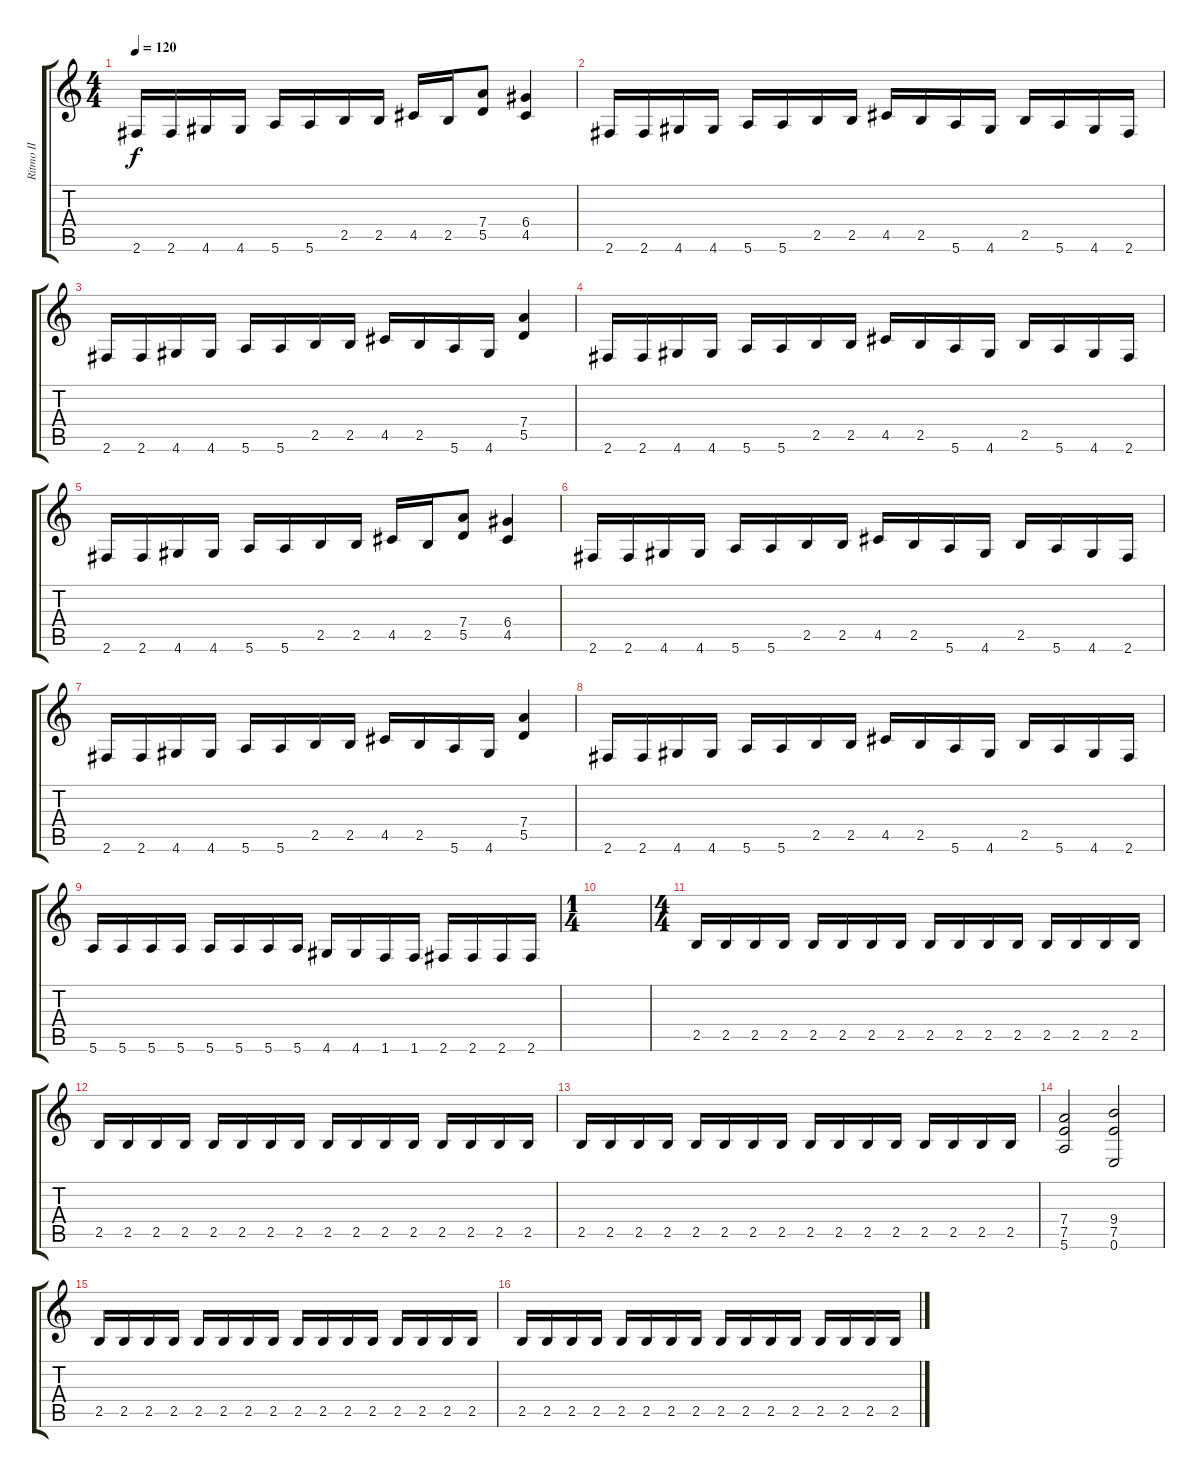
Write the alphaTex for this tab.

\track ("Ritmo II" "Ritmo II") {instrument distortionguitar}
\staff {score tabs}
\tuning (E4 B3 G3 D3 A2 E2) {hide}
\ts (4 4)
\tempo 120
\clef g2
\ks c
2.6.16{dy f} 2.6.16 4.6.16 4.6.16 5.6.16 5.6.16 2.5.16 2.5.16 4.5.16 2.5.16 (7.4 5.5).8 (6.4 4.5).4 |
2.6.16 2.6.16 4.6.16 4.6.16 5.6.16 5.6.16 2.5.16 2.5.16 4.5.16 2.5.16 5.6.16 4.6.16 2.5.16 5.6.16 4.6.16 2.6.16 |
2.6.16 2.6.16 4.6.16 4.6.16 5.6.16 5.6.16 2.5.16 2.5.16 4.5.16 2.5.16 5.6.16 4.6.16 (7.4 5.5).4 |
2.6.16 2.6.16 4.6.16 4.6.16 5.6.16 5.6.16 2.5.16 2.5.16 4.5.16 2.5.16 5.6.16 4.6.16 2.5.16 5.6.16 4.6.16 2.6.16 |
2.6.16 2.6.16 4.6.16 4.6.16 5.6.16 5.6.16 2.5.16 2.5.16 4.5.16 2.5.16 (7.4 5.5).8 (6.4 4.5).4 |
2.6.16 2.6.16 4.6.16 4.6.16 5.6.16 5.6.16 2.5.16 2.5.16 4.5.16 2.5.16 5.6.16 4.6.16 2.5.16 5.6.16 4.6.16 2.6.16 |
2.6.16 2.6.16 4.6.16 4.6.16 5.6.16 5.6.16 2.5.16 2.5.16 4.5.16 2.5.16 5.6.16 4.6.16 (7.4 5.5).4 |
2.6.16 2.6.16 4.6.16 4.6.16 5.6.16 5.6.16 2.5.16 2.5.16 4.5.16 2.5.16 5.6.16 4.6.16 2.5.16 5.6.16 4.6.16 2.6.16 |
5.6.16 5.6.16 5.6.16 5.6.16 5.6.16 5.6.16 5.6.16 5.6.16 4.6.16 4.6.16 1.6.16 1.6.16 2.6.16 2.6.16 2.6.16 2.6.16 |
\ts (1 4)
|
\ts (4 4)
2.5.16 2.5.16 2.5.16 2.5.16 2.5.16 2.5.16 2.5.16 2.5.16 2.5.16 2.5.16 2.5.16 2.5.16 2.5.16 2.5.16 2.5.16 2.5.16 |
2.5.16 2.5.16 2.5.16 2.5.16 2.5.16 2.5.16 2.5.16 2.5.16 2.5.16 2.5.16 2.5.16 2.5.16 2.5.16 2.5.16 2.5.16 2.5.16 |
2.5.16 2.5.16 2.5.16 2.5.16 2.5.16 2.5.16 2.5.16 2.5.16 2.5.16 2.5.16 2.5.16 2.5.16 2.5.16 2.5.16 2.5.16 2.5.16 |
(7.4 7.5 5.6).2 (9.4 7.5 0.6).2 |
2.5.16 2.5.16 2.5.16 2.5.16 2.5.16 2.5.16 2.5.16 2.5.16 2.5.16 2.5.16 2.5.16 2.5.16 2.5.16 2.5.16 2.5.16 2.5.16 |
2.5.16 2.5.16 2.5.16 2.5.16 2.5.16 2.5.16 2.5.16 2.5.16 2.5.16 2.5.16 2.5.16 2.5.16 2.5.16 2.5.16 2.5.16 2.5.16
